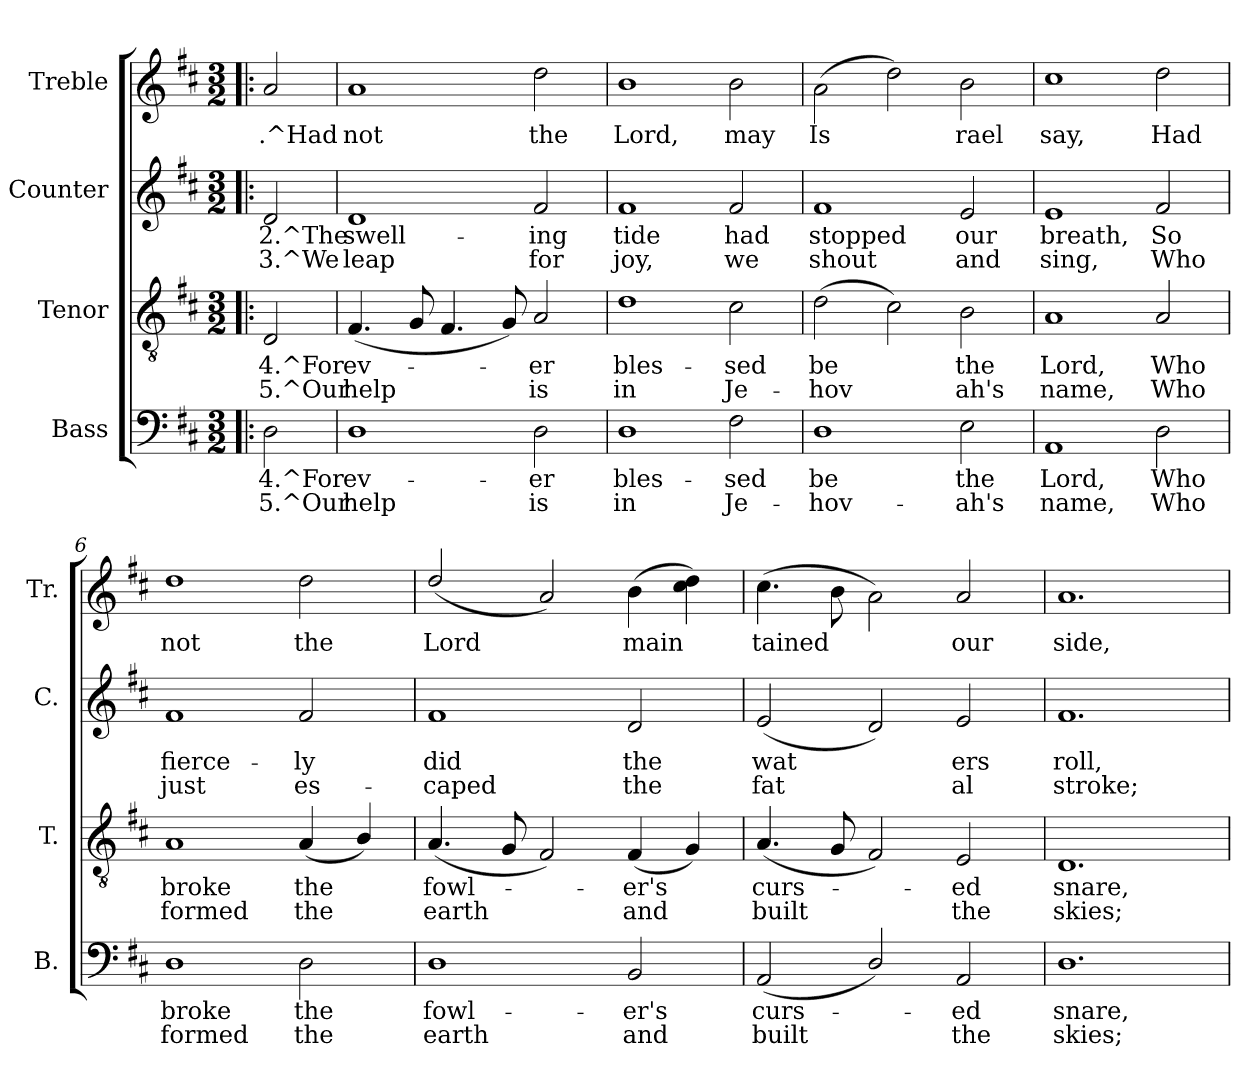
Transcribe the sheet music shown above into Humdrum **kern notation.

**kern	**text	**text	**kern	**text	**text	**kern	**text	**text	**kern	**text
*part4	*part4	*part4	*part3	*part3	*part3	*part2	*part2	*part2	*part1	*part1
*staff4	*staff4	*staff4	*staff3	*staff3	*staff3	*staff2	*staff2	*staff2	*staff1	*staff1
*I"Bass	*	*	*I"Tenor	*	*	*I"Counter	*	*	*I"Treble	*
*I'B.	*	*	*I'T.	*	*	*I'C.	*	*	*I'Tr.	*
!!LO:PB:g=z
*stria5	*	*	*stria5	*	*	*stria5	*	*	*stria5	*
*clefF4	*	*	*clefGv2	*	*	*clefG2	*	*	*clefG2	*
*k[f#c#]	*	*	*k[f#c#]	*	*	*k[f#c#]	*	*	*k[f#c#]	*
*D:	*	*	*D:	*	*	*D:	*	*	*D:	*
*M3/2	*	*	*M3/2	*	*	*M3/2	*	*	*M3/2	*
=1!|:	=1!|:	=1!|:	=1!|:	=1!|:	=1!|:	=1!|:	=1!|:	=1!|:	=1!|:	=1!|:
!	!LO:LY:a:rj	!LO:LY:b:rj	!	!LO:LY:b:rj	!LO:LY:b:rj	!	!LO:LY:b:rj	!LO:LY:b:rj	!	!LO:LY:b:rj
2D\	4.^For	5.^Our	2D/	4.^For	5.^Our	2d/	2.^The	3.^We	2a</	.^Had
=2	=2	=2	=2	=2	=2	=2	=2	=2	=2	=2
!	!LO:LY:a:rj	!LO:LY:b:rj	!	!LO:LY:b:rj	!LO:LY:b:rj	!	!LO:LY:b:rj	!LO:LY:b:rj	!	!LO:LY:b:rj
1D	ev-	-help	(<4.F#/	ev-	-help	1d	swell-	-leap	1a	not
!	!	!	!	!LO:LY:b:rj	!LO:LY:b:rj	!	!	!	!	!
.	.	.	8G/	.	.	.	.	.	.	.
!	!	!	!	!LO:LY:b:rj	!LO:LY:b:rj	!	!	!	!	!
.	.	.	4.F#/	.	.	.	.	.	.	.
!	!	!	!	!LO:LY:b:rj	!LO:LY:b:rj	!	!	!	!	!
.	.	.	8G/)	.	.	.	.	.	.	.
!	!LO:LY:a:rj	!LO:LY:b:rj	!	!LO:LY:b:rj	!LO:LY:b:rj	!	!LO:LY:b:rj	!LO:LY:b:rj	!	!LO:LY:b:rj
2D\	er	is	2A/	er	is	2f#/	ing	for	2dd\	the
=3	=3	=3	=3	=3	=3	=3	=3	=3	=3	=3
!	!LO:LY:a:rj	!LO:LY:b:rj	!	!LO:LY:b:rj	!LO:LY:b:rj	!	!LO:LY:b:rj	!LO:LY:b:rj	!	!LO:LY:b:rj
1D	bles-	-in	1d	bles-	-in	1f#	tide	joy,	1b	Lord,
!	!LO:LY:a:rj	!LO:LY:b:rj	!	!LO:LY:b:rj	!LO:LY:b:rj	!	!LO:LY:b:rj	!LO:LY:b:rj	!	!LO:LY:b:rj
2F#\	sed	Je-	2c#\	sed	Je-	2f#/	had	we	2b\	may
=4	=4	=4	=4	=4	=4	=4	=4	=4	=4	=4
!	!LO:LY:a:rj	!LO:LY:b:rj	!	!LO:LY:b:rj	!LO:LY:b:rj	!	!LO:LY:b:rj	!LO:LY:b:rj	!	!LO:LY:b:rj
1D	-be	hov-	(>2d\	-be	hov-	1f#	stopped	shout	(>2a\	Is-
!	!	!	!	!LO:LY:b:rj	!LO:LY:b:rj	!	!	!	!	!LO:LY:b:rj
.	.	.	2c#\)	--	-	.	.	.	2dd\)	--
!	!LO:LY:a:rj	!LO:LY:b:rj	!	!LO:LY:b:rj	!LO:LY:b:rj	!	!LO:LY:b:rj	!LO:LY:b:rj	!	!LO:LY:b:rj
2E\	-the	ah's	2B\	the	ah's	2e/	our	and	2b>\	-rael
=5	=5	=5	=5	=5	=5	=5	=5	=5	=5	=5
!	!LO:LY:a:rj	!LO:LY:b:rj	!	!LO:LY:b:rj	!LO:LY:b:rj	!	!LO:LY:b:rj	!LO:LY:b:rj	!	!LO:LY:b:rj
1AA	Lord,	name,	1A	Lord,	name,	1e	breath,	sing,	1cc#	say,
!	!LO:LY:a:rj	!LO:LY:b:rj	!	!LO:LY:b:rj	!LO:LY:b:rj	!	!LO:LY:b:rj	!LO:LY:b:rj	!	!LO:LY:b:rj
2D\	Who	Who	2A/	Who	Who	2f#/	So	Who	2dd\	Had
=6	=6	=6	=6	=6	=6	=6	=6	=6	=6	=6
!	!LO:LY:a:rj	!LO:LY:b:rj	!	!LO:LY:b:rj	!LO:LY:b:rj	!	!LO:LY:b:rj	!LO:LY:b:rj	!	!LO:LY:b:rj
1D	broke	formed	1A	broke	formed	1f#	fierce-	-just	1dd	not
!	!LO:LY:a:rj	!LO:LY:b:rj	!	!LO:LY:b:rj	!LO:LY:b:rj	!	!LO:LY:b:rj	!LO:LY:b:rj	!	!LO:LY:b:rj
2D\	the	the	(<4A/	the	the	2f#/	ly	es-	2dd\	the
!	!	!	!	!LO:LY:b:rj	!LO:LY:b:rj	!	!	!	!	!
.	.	.	4B/)	.	.	.	.	.	.	.
=7	=7	=7	=7	=7	=7	=7	=7	=7	=7	=7
!	!LO:LY:a:rj	!LO:LY:b:rj	!	!LO:LY:b:rj	!LO:LY:b:rj	!	!LO:LY:b:rj	!LO:LY:b:rj	!	!LO:LY:b:rj
1D	fowl-	-earth	(<4.A/	fowl-	-earth	1f#	-did	caped	(<2dd/	Lord
!	!	!	!	!LO:LY:b:rj	!LO:LY:b:rj	!	!	!	!	!
.	.	.	8G/	.	.	.	.	.	.	.
!	!	!	!	!LO:LY:b:rj	!LO:LY:b:rj	!	!	!	!	!LO:LY:b:rj
.	.	.	2F#/)	.	.	.	.	.	2a/)	.
!	!LO:LY:a:rj	!LO:LY:b:rj	!	!LO:LY:b:rj	!LO:LY:b:rj	!	!LO:LY:b:rj	!LO:LY:b:rj	!	!LO:LY:b:rj
2BB/	er's	and	(<4F#/	er's	and	2d/	the	the	(>4b\	main-
!	!	!	!	!LO:LY:b:rj	!LO:LY:b:rj	!	!	!	!	!LO:LY:b:rj
.	.	.	4G/)	.	.	.	.	.	4cc#\> 4dd\>)	--
=8	=8	=8	=8	=8	=8	=8	=8	=8	=8	=8
!	!LO:LY:a:rj	!LO:LY:b:rj	!	!LO:LY:b:rj	!LO:LY:b:rj	!	!LO:LY:b:rj	!LO:LY:b:rj	!	!LO:LY:b:rj
(<2AA/	curs-	-built	(<4.A/	curs-	-built	(<2e/	wat-	-fat-	(>4.cc#\	-tained
!	!	!	!	!LO:LY:b:rj	!LO:LY:b:rj	!	!	!	!	!LO:LY:b:rj
.	.	.	8G/	.	.	.	.	.	8b\	.
!	!LO:LY:a:rj	!LO:LY:b:rj	!	!LO:LY:b:rj	!LO:LY:b:rj	!	!LO:LY:b:rj	!LO:LY:b:rj	!	!LO:LY:b:rj
2D/)	.	.	2F#/)	.	.	2d/)	--	-	2a\)	.
!	!LO:LY:a:rj	!LO:LY:b:rj	!	!LO:LY:b:rj	!LO:LY:b:rj	!	!LO:LY:b:rj	!LO:LY:b:rj	!	!LO:LY:b:rj
2AA/	ed	the	2E/	ed	the	2e/	ers	al	2a/	our
=9	=9	=9	=9	=9	=9	=9	=9	=9	=9	=9
!	!LO:LY:a:rj	!LO:LY:b:rj	!	!LO:LY:b:rj	!LO:LY:b:rj	!	!LO:LY:b:rj	!LO:LY:b:rj	!	!LO:LY:b:rj
1.D	snare,	skies;	1.D	snare,	skies;	1.f#	roll,	stroke;	1.a	side,
=	=	=	=	=	=	=	=	=	=	=
*-	*-	*-	*-	*-	*-	*-	*-	*-	*-	*-
